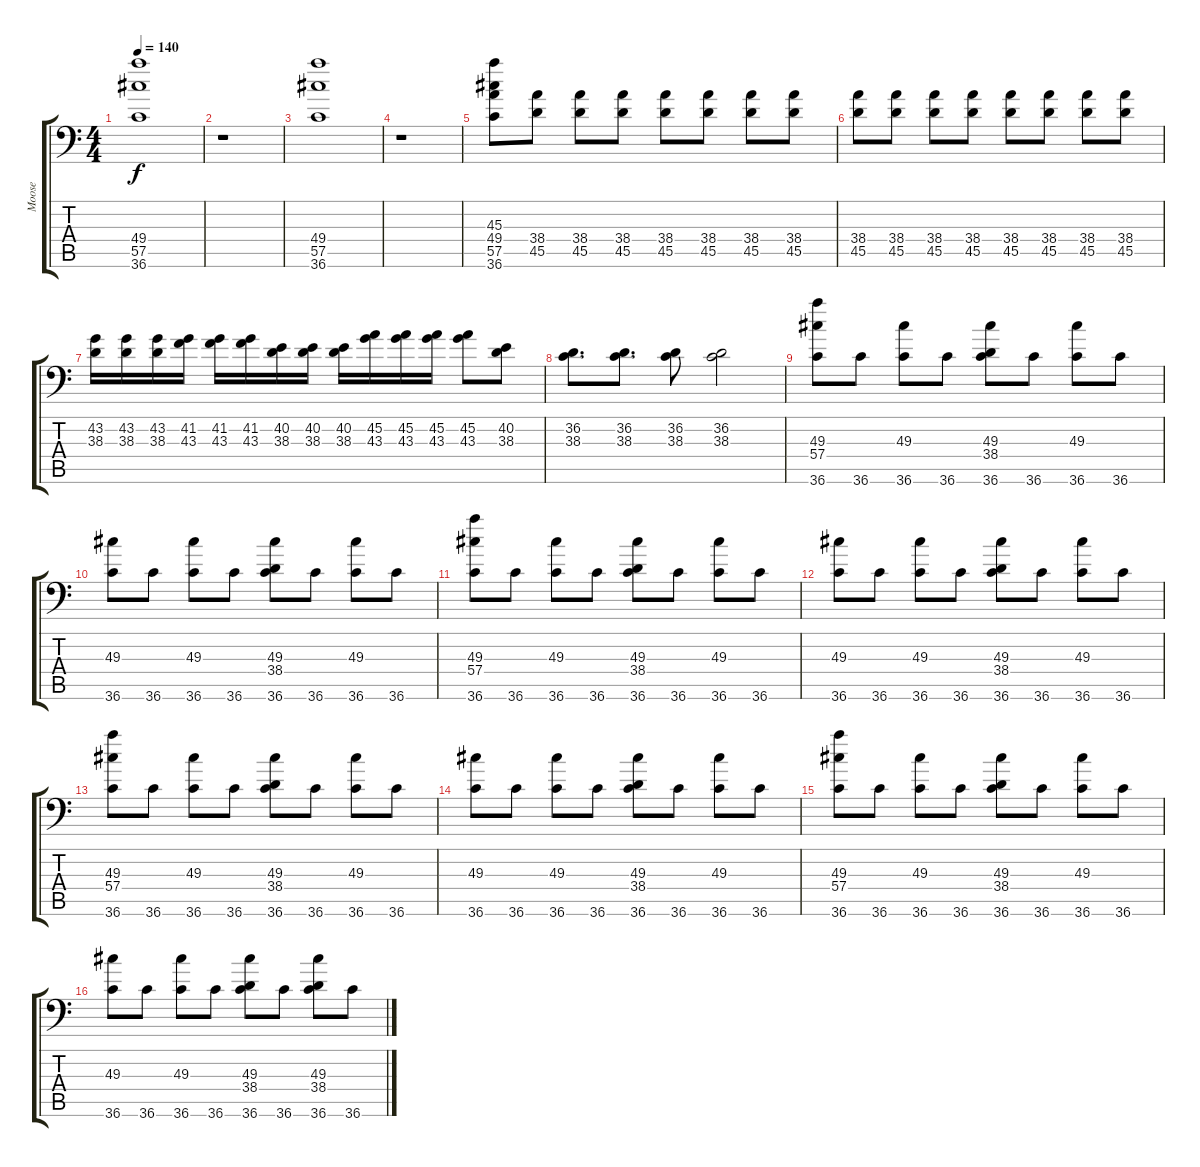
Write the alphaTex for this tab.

\track ("Moose" "Moose") {instrument acousticgrandpiano}
\staff {score tabs}
\tuning (C-1 C-1 C-1 C-1 C-1 C-1) {hide}
\ts (4 4)
\tempo 140
\clef f4
\ks c
(49.4 57.5 36.6).1{dy f} |
r.1 |
(49.4 57.5 36.6).1 |
r.1 |
(45.3 49.4 57.5 36.6).8 (38.4 45.5).8 (38.4 45.5).8 (38.4 45.5).8 (38.4 45.5).8 (38.4 45.5).8 (38.4 45.5).8 (38.4 45.5).8 |
(38.4 45.5).8 (38.4 45.5).8 (38.4 45.5).8 (38.4 45.5).8 (38.4 45.5).8 (38.4 45.5).8 (38.4 45.5).8 (38.4 45.5).8 |
(43.2 38.3).16 (43.2 38.3).16 (43.2 38.3).16 (41.2 43.3).16 (41.2 43.3).16 (41.2 43.3).16 (40.2 38.3).16 (40.2 38.3).16 (40.2 38.3).16 (45.2 43.3).16 (45.2 43.3).16 (45.2 43.3).16 (45.2 43.3).8 (40.2 38.3).8 |
(36.2 38.3).8{d} (36.2 38.3).8{d} (36.2 38.3).8 (36.2 38.3).2 |
(49.3 57.4 36.6).8 36.6.8 (49.3 36.6).8 36.6.8 (49.3 38.4 36.6).8 36.6.8 (49.3 36.6).8 36.6.8 |
(49.3 36.6).8 36.6.8 (49.3 36.6).8 36.6.8 (49.3 38.4 36.6).8 36.6.8 (49.3 36.6).8 36.6.8 |
(49.3 57.4 36.6).8 36.6.8 (49.3 36.6).8 36.6.8 (49.3 38.4 36.6).8 36.6.8 (49.3 36.6).8 36.6.8 |
(49.3 36.6).8 36.6.8 (49.3 36.6).8 36.6.8 (49.3 38.4 36.6).8 36.6.8 (49.3 36.6).8 36.6.8 |
(49.3 57.4 36.6).8 36.6.8 (49.3 36.6).8 36.6.8 (49.3 38.4 36.6).8 36.6.8 (49.3 36.6).8 36.6.8 |
(49.3 36.6).8 36.6.8 (49.3 36.6).8 36.6.8 (49.3 38.4 36.6).8 36.6.8 (49.3 36.6).8 36.6.8 |
(49.3 57.4 36.6).8 36.6.8 (49.3 36.6).8 36.6.8 (49.3 38.4 36.6).8 36.6.8 (49.3 36.6).8 36.6.8 |
(49.3 36.6).8 36.6.8 (49.3 36.6).8 36.6.8 (49.3 38.4 36.6).8 36.6.8 (49.3 38.4 36.6).8 36.6.8
